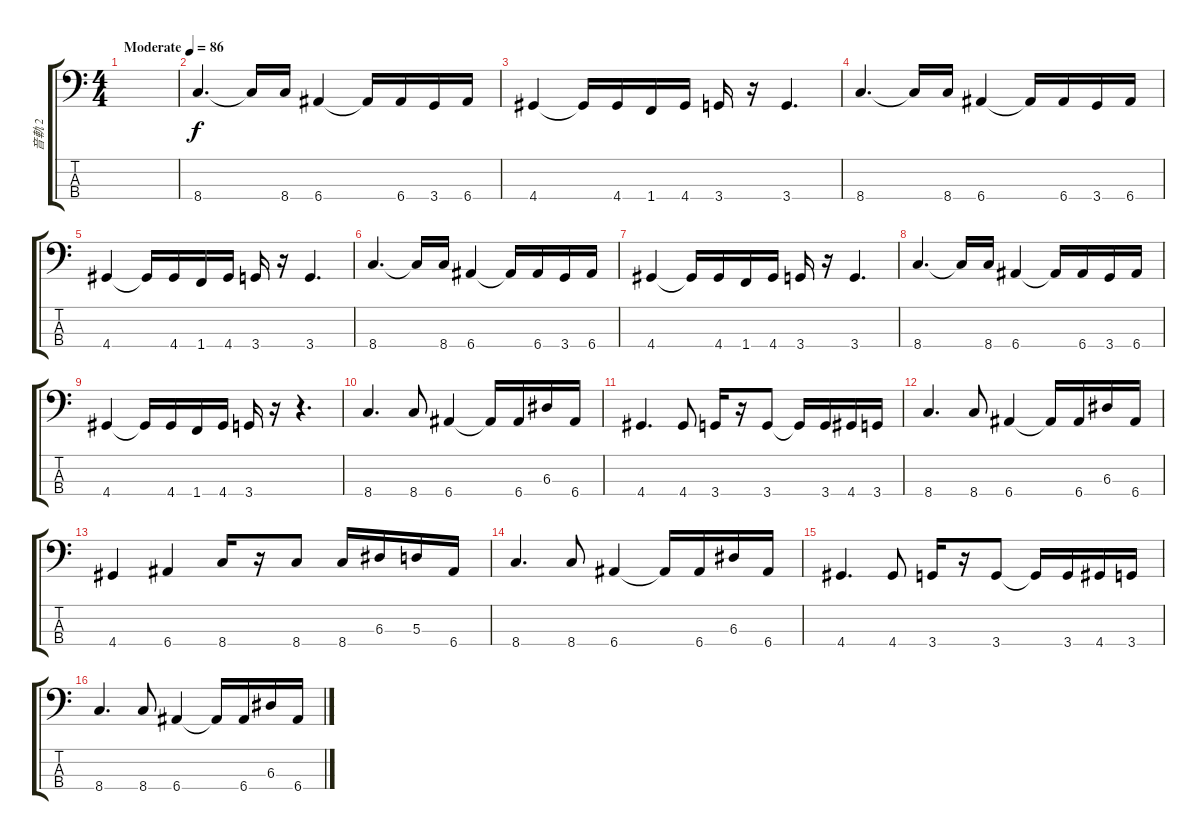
\track ("音軌 2" "音軌 2") {instrument acousticbass}
\staff {score tabs}
\tuning (G2 D2 A1 E1) {hide}
\ts (4 4)
\tempo (86 "Moderate")
\clef f4
\ks c
|
8.4.4{d} 8.4{t}.16 8.4.16 6.4.4 6.4{t}.16 6.4.16 3.4.16 6.4.16 |
4.4.4 4.4{t}.16 4.4.16 1.4.16 4.4.16 3.4.16 r.16 3.4.4{d} |
8.4.4{d} 8.4{t}.16 8.4.16 6.4.4 6.4{t}.16 6.4.16 3.4.16 6.4.16 |
4.4.4 4.4{t}.16 4.4.16 1.4.16 4.4.16 3.4.16 r.16 3.4.4{d} |
8.4.4{d} 8.4{t}.16 8.4.16 6.4.4 6.4{t}.16 6.4.16 3.4.16 6.4.16 |
4.4.4 4.4{t}.16 4.4.16 1.4.16 4.4.16 3.4.16 r.16 3.4.4{d} |
8.4.4{d} 8.4{t}.16 8.4.16 6.4.4 6.4{t}.16 6.4.16 3.4.16 6.4.16 |
4.4.4 4.4{t}.16 4.4.16 1.4.16 4.4.16 3.4.16 r.16 r.4{d} |
8.4.4{d} 8.4.8 6.4.4 6.4{t}.16 6.4.16 6.3.16 6.4.16 |
4.4.4{d} 4.4.8 3.4.16 r.16 3.4.8 3.4{t}.16 3.4.16 4.4.16 3.4.16 |
8.4.4{d} 8.4.8 6.4.4 6.4{t}.16 6.4.16 6.3.16 6.4.16 |
4.4.4 6.4.4 8.4.16 r.16 8.4.8 8.4.16 6.3.16 5.3.16 6.4.16 |
8.4.4{d} 8.4.8 6.4.4 6.4{t}.16 6.4.16 6.3.16 6.4.16 |
4.4.4{d} 4.4.8 3.4.16 r.16 3.4.8 3.4{t}.16 3.4.16 4.4.16 3.4.16 |
8.4.4{d} 8.4.8 6.4.4 6.4{t}.16 6.4.16 6.3.16 6.4.16
